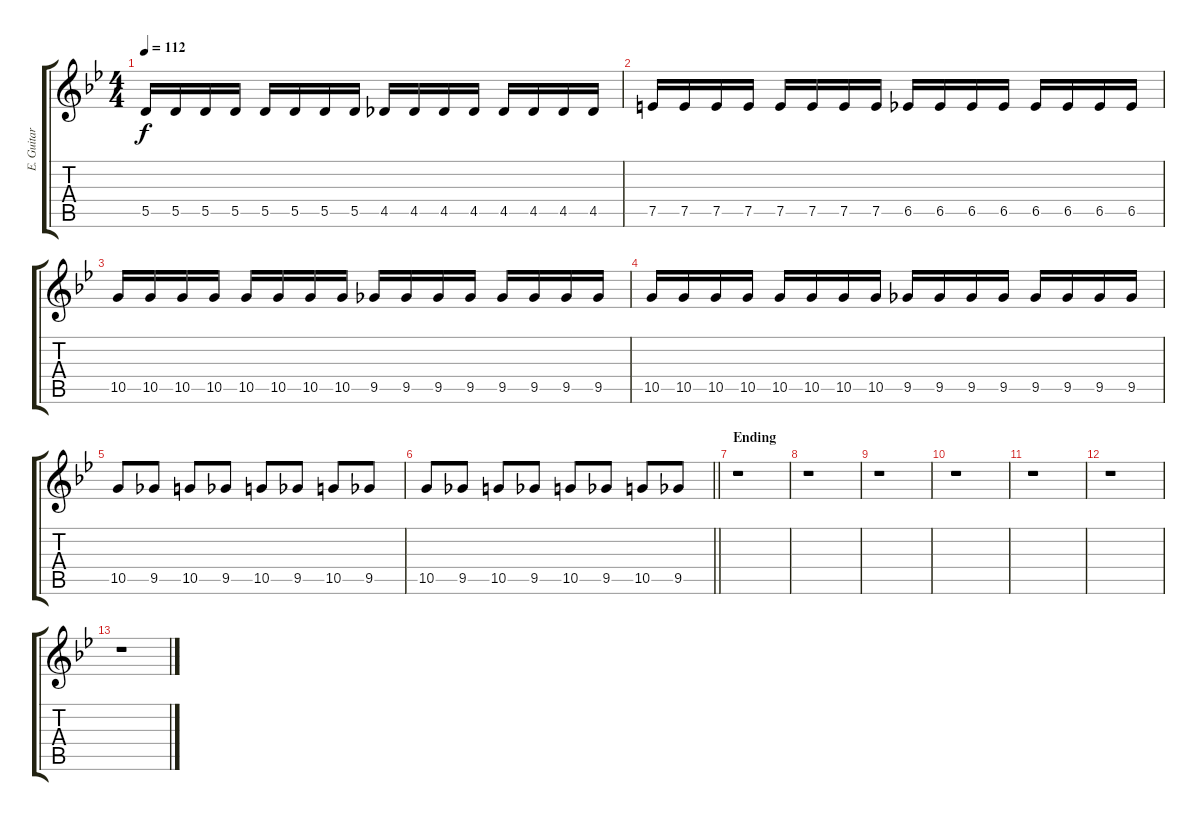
\track ("E. Guitar II" "E. Guitar ") {instrument overdrivenguitar}
\staff {score tabs}
\tuning (E4 B3 G3 D3 A2 E2) {hide}
\ts (4 4)
\tempo 112
\clef g2
\ks bb
5.5.16{dy f} 5.5.16 5.5.16 5.5.16 5.5.16 5.5.16 5.5.16 5.5.16 4.5.16 4.5.16 4.5.16 4.5.16 4.5.16 4.5.16 4.5.16 4.5.16 |
7.5.16 7.5.16 7.5.16 7.5.16 7.5.16 7.5.16 7.5.16 7.5.16 6.5.16 6.5.16 6.5.16 6.5.16 6.5.16 6.5.16 6.5.16 6.5.16 |
10.5.16 10.5.16 10.5.16 10.5.16 10.5.16 10.5.16 10.5.16 10.5.16 9.5.16 9.5.16 9.5.16 9.5.16 9.5.16 9.5.16 9.5.16 9.5.16 |
10.5.16 10.5.16 10.5.16 10.5.16 10.5.16 10.5.16 10.5.16 10.5.16 9.5.16 9.5.16 9.5.16 9.5.16 9.5.16 9.5.16 9.5.16 9.5.16 |
10.5.8 9.5.8 10.5.8 9.5.8 10.5.8 9.5.8 10.5.8 9.5.8 |
\barLineRight lightlight
10.5.8 9.5.8 10.5.8 9.5.8 10.5.8 9.5.8 10.5.8 9.5.8 |
\section ("" "Ending")
r.1 |
r.1 |
r.1 |
r.1 |
r.1 |
r.1 |
r.1
